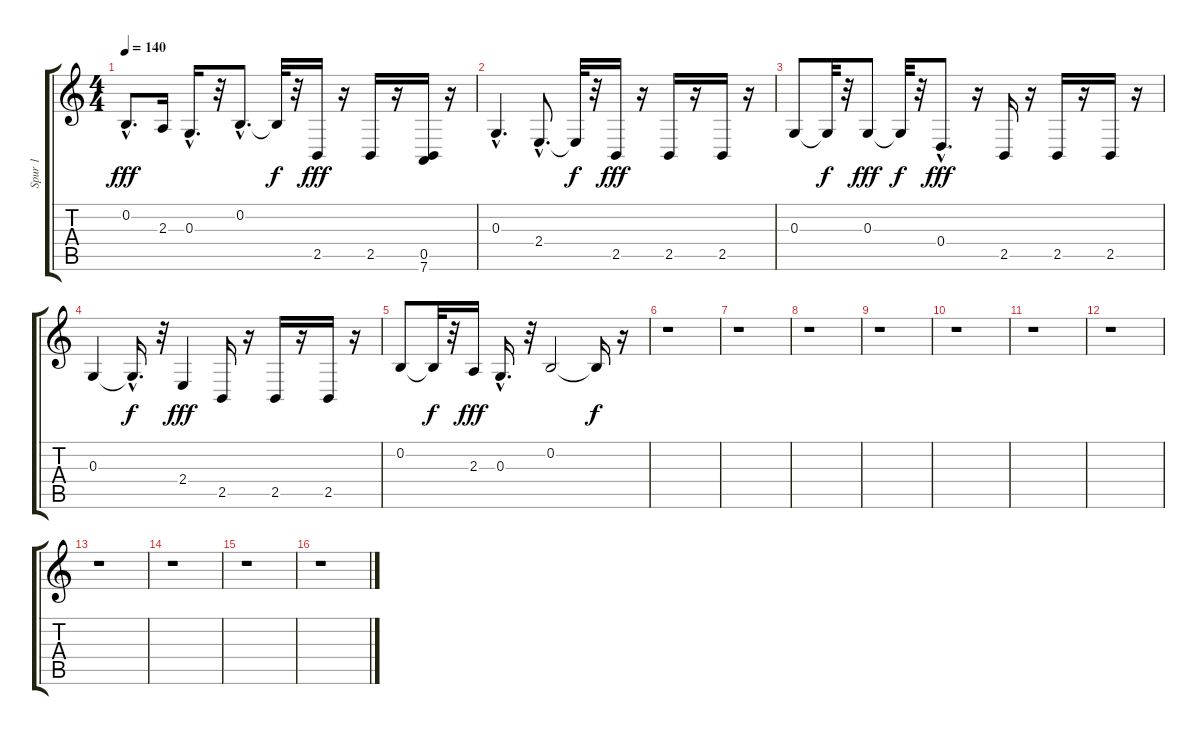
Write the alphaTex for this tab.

\track ("Spur 1" "Spur 1") {instrument lead8bassandlead}
\staff {score tabs}
\tuning (E4 B3 G3 D3 A2 E2) {hide}
\ts (4 4)
\tempo 140
\clef g2
\ks c
0.2{hac}.8{d dy fff} 2.3.16 0.3{hac}.16{d} r.32 0.2{hac}.8{d} 0.2{t}.32{dy f} r.32 2.5.16{dy fff} r.16 2.5.16 r.16 (0.5 7.6).16 r.16 |
0.3{hac}.4{d} 2.4{hac}.8{d} 2.4{t}.32{dy f} r.32 2.5.16{dy fff} r.16 2.5.16 r.16 2.5.16 r.16 |
0.3.8 0.3{t}.32{dy f} r.32 0.3.8{dy fff} 0.3{t}.32{dy f} r.32 0.4{hac}.8{d dy fff} r.16 2.5.16 r.16 2.5.16 r.16 2.5.16 r.16 |
0.3.4 0.3{hac t}.16{d dy f} r.32 2.4.4{dy fff} 2.5.16 r.16 2.5.16 r.16 2.5.16 r.16 |
0.2.8 0.2{t}.32{dy f} r.32 2.3.16{dy fff} 0.3{hac}.16{d} r.32 0.2.2 0.2{t}.16{dy f} r.16 |
r.1 |
r.1 |
r.1 |
r.1 |
r.1 |
r.1 |
r.1 |
r.1 |
r.1 |
r.1 |
r.1
